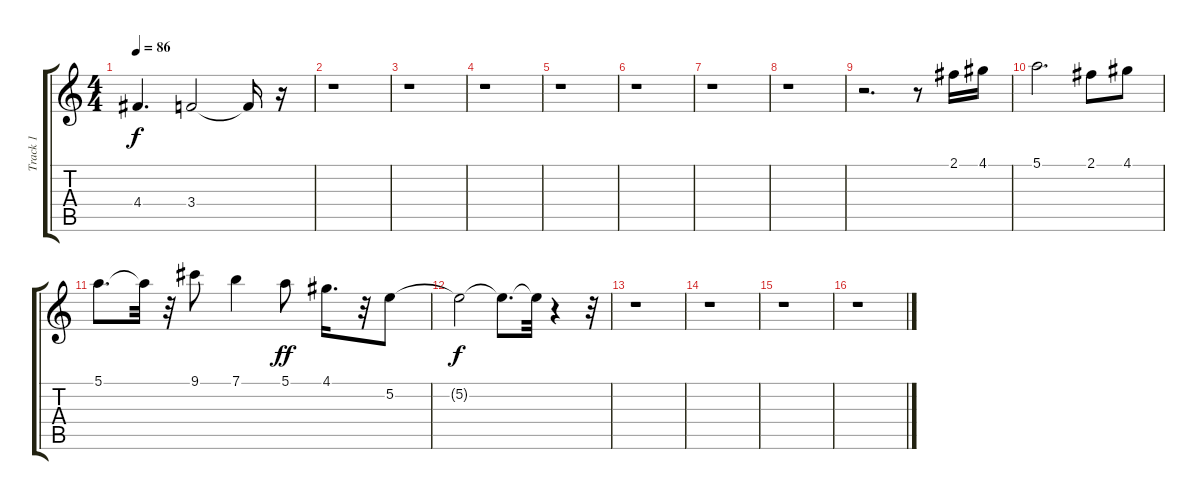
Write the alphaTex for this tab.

\track ("Track 1" "Track 1") {instrument acousticguitarnylon}
\staff {score tabs}
\tuning (E4 B3 G3 D3 A2 E2) {hide}
\ts (4 4)
\tempo 86
\clef g2
\ks c
4.4.4{d dy f} 3.4.2 3.4{t}.16 r.16 |
r.1 |
r.1 |
r.1 |
r.1 |
r.1 |
r.1 |
r.1 |
r.2{d} r.8 2.1.16 4.1.16 |
5.1.2{d} 2.1.8 4.1.8 |
5.1.8{d} 5.1{t}.32 r.32 9.1.8 7.1.4 5.1.8{dy ff} 4.1.16{d} r.32 5.2.8 |
5.2{t}.2{dy f} 5.2{t}.8{d} 5.2{t}.32 r.4 r.32 |
r.1 |
r.1 |
r.1 |
r.1
